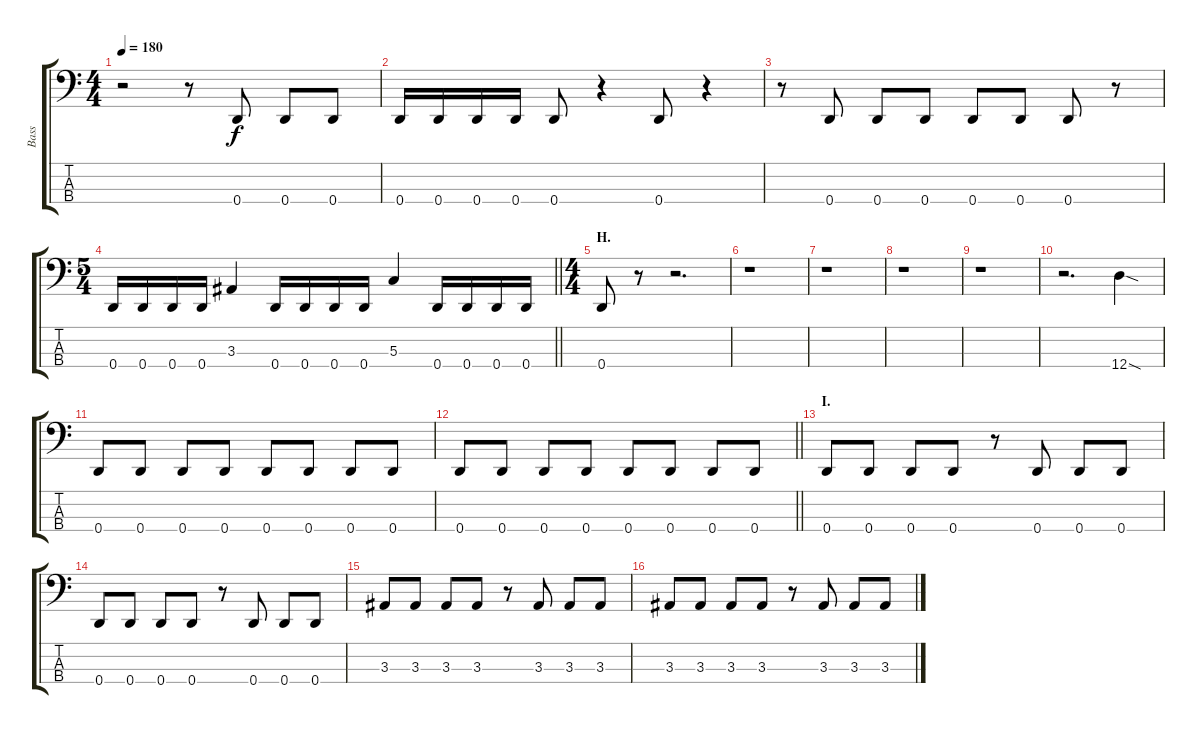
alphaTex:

\track ("Bass" "Bass") {instrument electricbasspick}
\staff {score tabs}
\tuning (F2 C2 G1 D1) {hide}
\ts (4 4)
\tempo 180
\clef f4
\ks c
r.2{dy f} r.8 0.4.8 0.4.8 0.4.8 |
0.4.16 0.4.16 0.4.16 0.4.16 0.4.8 r.4 0.4.8 r.4 |
r.8 0.4.8 0.4.8 0.4.8 0.4.8 0.4.8 0.4.8 r.8 |
\ts (5 4)
\barLineRight lightlight
0.4.16 0.4.16 0.4.16 0.4.16 3.3.4 0.4.16 0.4.16 0.4.16 0.4.16 5.3.4 0.4.16 0.4.16 0.4.16 0.4.16 |
\ts (4 4)
\section ("" "H.")
0.4.8 r.8 r.2{d} |
r.1 |
r.1 |
r.1 |
r.1 |
r.2{d} 12.4{sod}.4 |
0.4.8 0.4.8 0.4.8 0.4.8 0.4.8 0.4.8 0.4.8 0.4.8 |
\barLineRight lightlight
0.4.8 0.4.8 0.4.8 0.4.8 0.4.8 0.4.8 0.4.8 0.4.8 |
\section ("" "I.")
0.4.8 0.4.8 0.4.8 0.4.8 r.8 0.4.8 0.4.8 0.4.8 |
0.4.8 0.4.8 0.4.8 0.4.8 r.8 0.4.8 0.4.8 0.4.8 |
3.3.8 3.3.8 3.3.8 3.3.8 r.8 3.3.8 3.3.8 3.3.8 |
3.3.8 3.3.8 3.3.8 3.3.8 r.8 3.3.8 3.3.8 3.3.8
